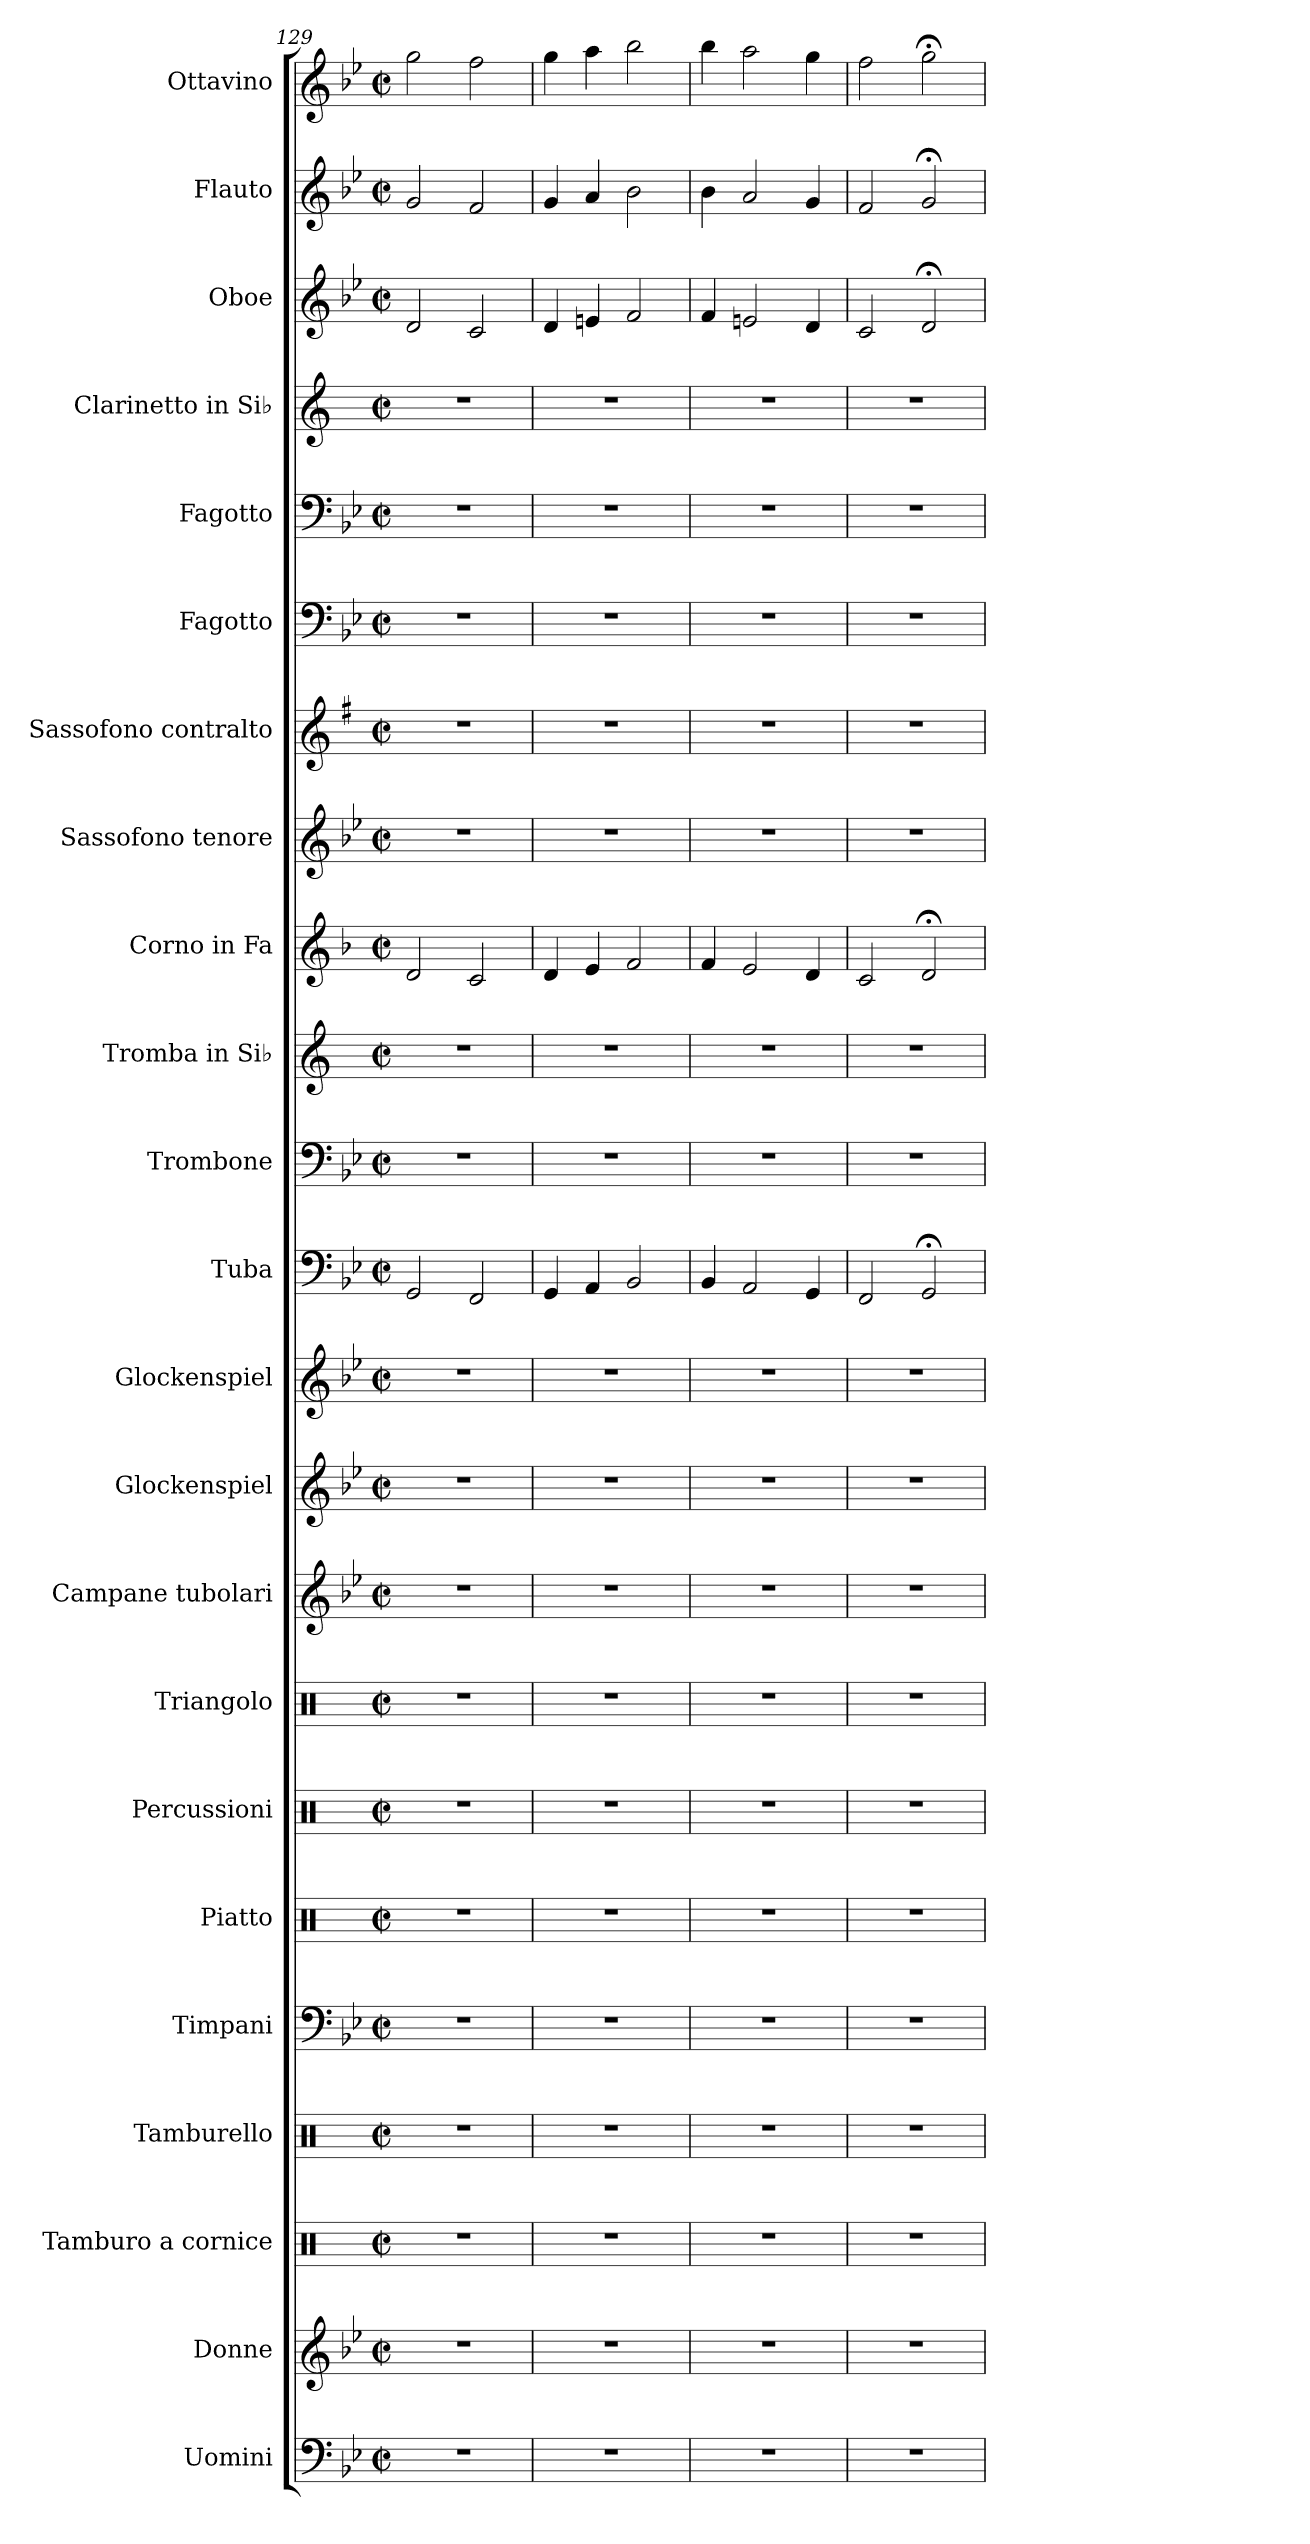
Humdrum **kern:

**kern	**kern	**kern	**kern	**kern	**kern	**kern	**kern	**kern	**kern	**kern	**kern	**kern	**kern	**kern	**kern	**kern	**kern	**kern	**kern	**kern	**kern	**kern
*part23	*part22	*part21	*part20	*part19	*part18	*part17	*part16	*part15	*part14	*part13	*part12	*part11	*part10	*part9	*part8	*part7	*part6	*part5	*part4	*part3	*part2	*part1
*staff23	*staff22	*staff21	*staff20	*staff19	*staff18	*staff17	*staff16	*staff15	*staff14	*staff13	*staff12	*staff11	*staff10	*staff9	*staff8	*staff7	*staff6	*staff5	*staff4	*staff3	*staff2	*staff1
*I"Uomini	*I"Donne	*I"Tamburo a cornice	*I"Tamburello	*I"Timpani	*I"Piatto	*I"Percussioni	*I"Triangolo	*I"Campane tubolari	*I"Glockenspiel	*I"Glockenspiel	*I"Tuba	*I"Trombone	*I"Tromba in Si♭	*I"Corno in Fa	*I"Sassofono tenore	*I"Sassofono contralto	*I"Fagotto	*I"Fagotto	*I"Clarinetto in Si♭	*I"Oboe	*I"Flauto	*I"Ottavino
*I'U.	*I'D.	*	*I'Tamb.	*I'Timp.	*	*I'Perc.	*I'Triang.	*I'Camp.	*I'Glock.	*I'Glock.	*I'Tba.	*I'Trb.	*I'Tr. Si♭	*I'Cor. Fa	*	*	*I'Fag.	*I'Fag.	*I'Cl. Si♭	*I'Ob.	*I'Fl.	*I'Ott.
*clefF4	*clefG2	*clefX	*clefX	*clefF4	*clefX	*clefX	*clefX	*clefG2	*clefG2	*clefG2	*clefF4	*clefF4	*clefG2	*clefG2	*clefG2	*clefG2	*clefF4	*clefF4	*clefG2	*clefG2	*clefG2	*clefG2
*	*	*	*	*	*	*	*	*	*ITrd-14c-24	*ITrd-14c-24	*	*	*ITrd1c2	*ITrd4c7	*ITrd8c14	*ITrd5c9	*	*	*ITrd1c2	*	*	*ITrd-7c-12
*k[b-e-]	*k[b-e-]	*k[]	*k[]	*k[b-e-]	*k[]	*k[]	*k[]	*k[b-e-]	*k[b-e-]	*k[b-e-]	*k[b-e-]	*k[b-e-]	*k[b-e-]	*k[b-e-]	*k[b-e-]	*k[b-e-]	*k[b-e-]	*k[b-e-]	*k[b-e-]	*k[b-e-]	*k[b-e-]	*k[b-e-]
*M2/2	*M2/2	*M2/2	*M2/2	*M2/2	*M2/2	*M2/2	*M2/2	*M2/2	*M2/2	*M2/2	*M2/2	*M2/2	*M2/2	*M2/2	*M2/2	*M2/2	*M2/2	*M2/2	*M2/2	*M2/2	*M2/2	*M2/2
*met(c|)	*met(c|)	*met(c|)	*met(c|)	*met(c|)	*met(c|)	*met(c|)	*met(c|)	*met(c|)	*met(c|)	*met(c|)	*met(c|)	*met(c|)	*met(c|)	*met(c|)	*met(c|)	*met(c|)	*met(c|)	*met(c|)	*met(c|)	*met(c|)	*met(c|)	*met(c|)
=129	=129	=129	=129	=129	=129	=129	=129	=129	=129	=129	=129	=129	=129	=129	=129	=129	=129	=129	=129	=129	=129	=129
1r	1r	1r	1r	1r	1r	1r	1r	1r	1r	1r	2GG/	1r	1r	2G/	1r	1r	1r	1r	1r	2d/	2g/	2ggg\
.	.	.	.	.	.	.	.	.	.	.	2FF/	.	.	2F/	.	.	.	.	.	2c/	2f/	2fff\
=130	=130	=130	=130	=130	=130	=130	=130	=130	=130	=130	=130	=130	=130	=130	=130	=130	=130	=130	=130	=130	=130	=130
1r	1r	1r	1r	1r	1r	1r	1r	1r	1r	1r	4GG/	1r	1r	4G/	1r	1r	1r	1r	1r	4d/	4g/	4ggg\
.	.	.	.	.	.	.	.	.	.	.	4AA/	.	.	4A/	.	.	.	.	.	4en/	4a/	4aaa\
.	.	.	.	.	.	.	.	.	.	.	2BB-/	.	.	2B-/	.	.	.	.	.	2f/	2b-\	2bbb-\
=131	=131	=131	=131	=131	=131	=131	=131	=131	=131	=131	=131	=131	=131	=131	=131	=131	=131	=131	=131	=131	=131	=131
1r	1r	1r	1r	1r	1r	1r	1r	1r	1r	1r	4BB-/	1r	1r	4B-/	1r	1r	1r	1r	1r	4f/	4b-\	4bbb-\
.	.	.	.	.	.	.	.	.	.	.	2AA/	.	.	2A/	.	.	.	.	.	2en/	2a/	2aaa\
.	.	.	.	.	.	.	.	.	.	.	4GG/	.	.	4G/	.	.	.	.	.	4d/	4g/	4ggg\
=132	=132	=132	=132	=132	=132	=132	=132	=132	=132	=132	=132	=132	=132	=132	=132	=132	=132	=132	=132	=132	=132	=132
1r	1r	1r	1r	1r	1r	1r	1r	1r	1r	1r	2FF/	1r	1r	2F/	1r	1r	1r	1r	1r	2c/	2f/	2fff\
*	*	*	*	*	*	*	*	*	*	*	*	*	*	*	*	*	*	*	*	*	*	*MM50
.	.	.	.	.	.	.	.	.	.	.	2GG;</	.	.	2G;</	.	.	.	.	.	2d;</	2g;</	2ggg;<\
=	=	=	=	=	=	=	=	=	=	=	=	=	=	=	=	=	=	=	=	=	=	=
*-	*-	*-	*-	*-	*-	*-	*-	*-	*-	*-	*-	*-	*-	*-	*-	*-	*-	*-	*-	*-	*-	*-
